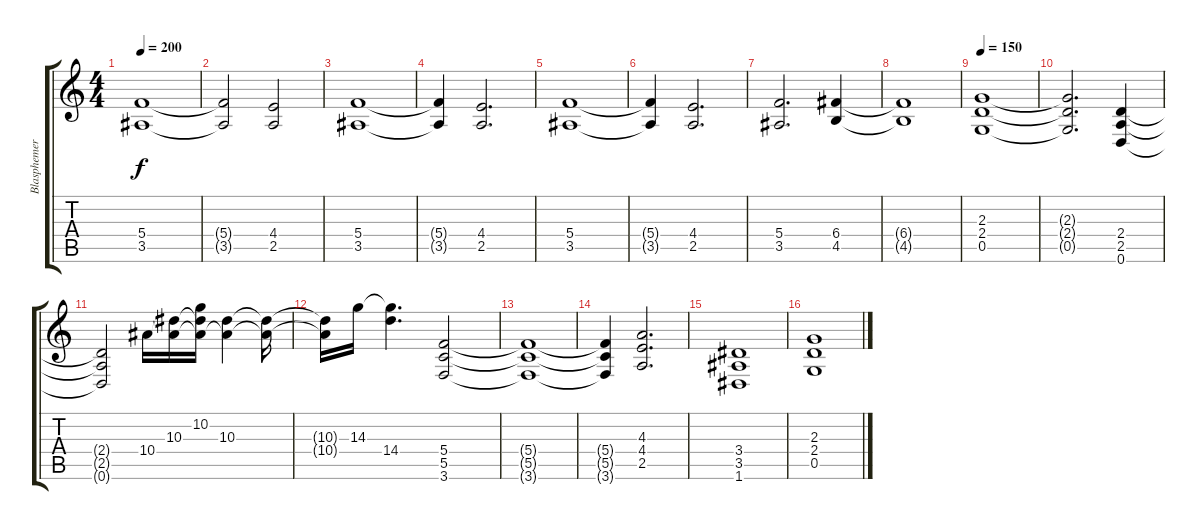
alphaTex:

\track ("Blasphemer" "Blasphemer") {instrument distortionguitar}
\staff {score tabs}
\tuning (D4 A3 F3 C3 G2 D2) {hide}
\ts (4 4)
\tempo 200
\clef g2
\ks c
(5.4 3.5).1{dy f} |
(5.4{t} 3.5{t}).2 (4.4 2.5).2 |
(5.4 3.5).1 |
(5.4{t} 3.5{t}).4 (4.4 2.5).2{d} |
(5.4 3.5).1 |
(5.4{t} 3.5{t}).4 (4.4 2.5).2{d} |
(5.4 3.5).2{d} (6.4 4.5).4 |
(6.4{t} 4.5{t}).1 |
\tempo 150
(2.3 2.4 0.5).1 |
(2.3{t} 2.4{t} 0.5{t}).2{d} (2.4 2.5 0.6).4 |
(2.4{t} 2.5{t} 0.6{t}).2 10.4.16 (10.3 10.4{t}).16 (10.2 10.3{t} 10.4{t}).16 (10.3 10.4{t}).4 (10.3{t} 10.4{t}).16 |
(10.3{t} 10.4{t}).16 14.3.16 (14.3{t} 14.4).4{d} (5.4 5.5 3.6).2 |
(5.4{t} 5.5{t} 3.6{t}).1 |
(5.4{t} 5.5{t} 3.6{t}).4 (4.3 4.4 2.5).2{d} |
(3.4 3.5 1.6).1 |
(2.3 2.4 0.5).1
